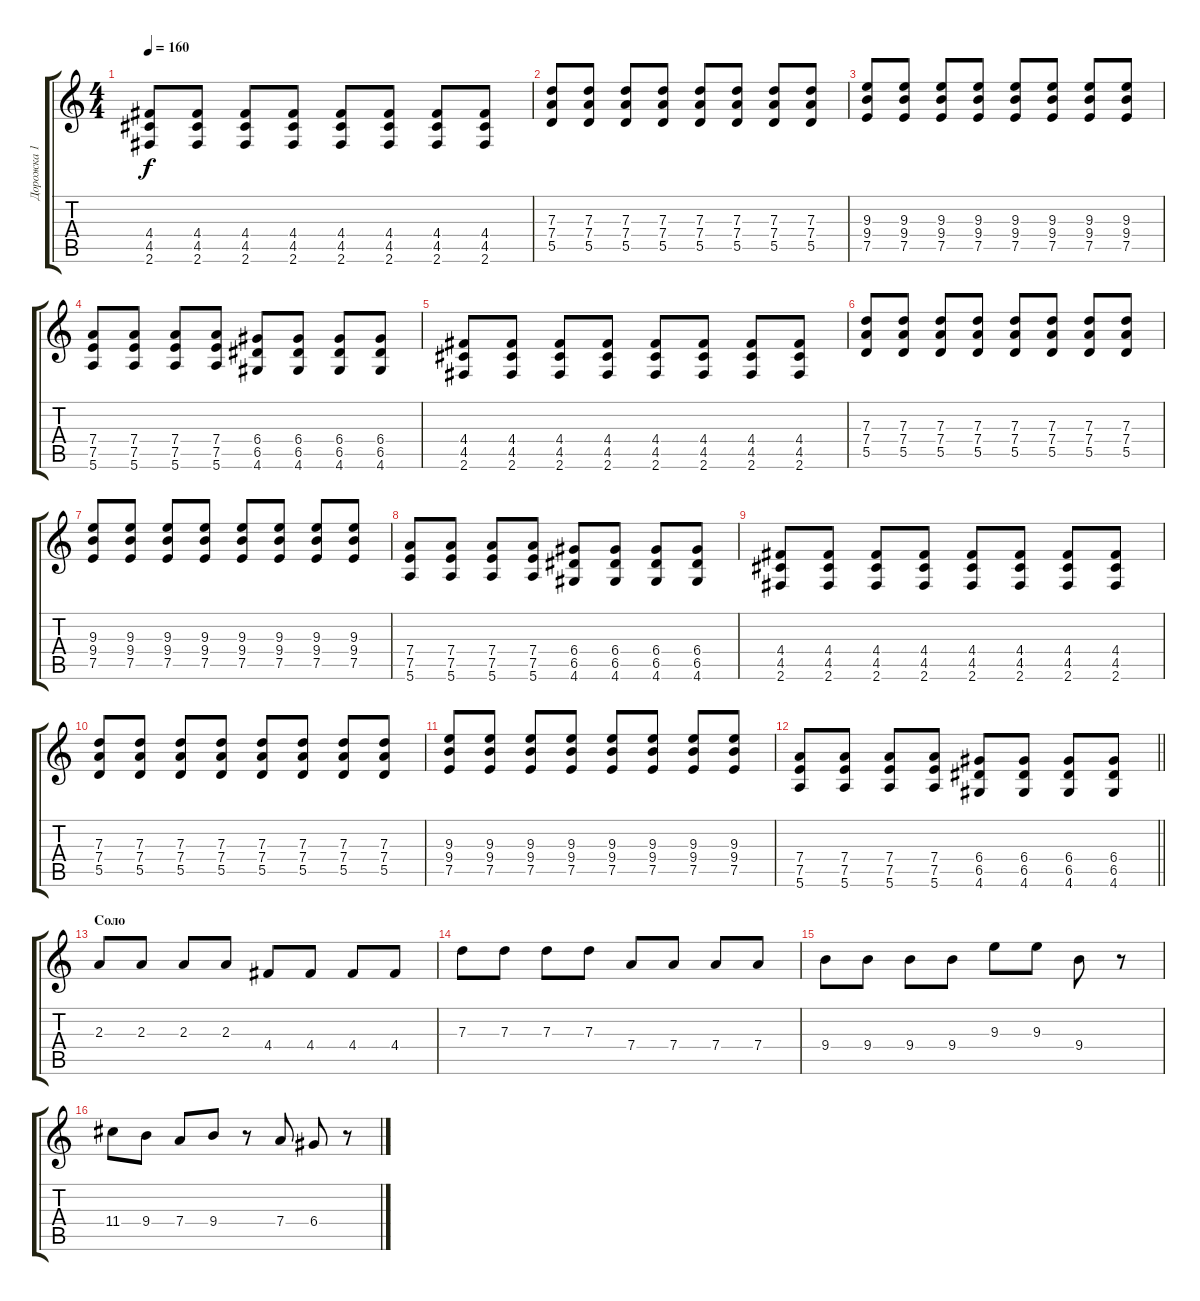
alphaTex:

\track ("Дорожка 1" "Дорожка 1") {instrument distortionguitar bank 71}
\staff {score tabs}
\tuning (E4 B3 G3 D3 A2 E2) {hide}
\ts (4 4)
\tempo 160
\clef g2
\ks c
(4.4 4.5 2.6).8{dy f} (4.4 4.5 2.6).8 (4.4 4.5 2.6).8 (4.4 4.5 2.6).8 (4.4 4.5 2.6).8 (4.4 4.5 2.6).8 (4.4 4.5 2.6).8 (4.4 4.5 2.6).8 |
(7.3 7.4 5.5).8 (7.3 7.4 5.5).8 (7.3 7.4 5.5).8 (7.3 7.4 5.5).8 (7.3 7.4 5.5).8 (7.3 7.4 5.5).8 (7.3 7.4 5.5).8 (7.3 7.4 5.5).8 |
(9.3 9.4 7.5).8 (9.3 9.4 7.5).8 (9.3 9.4 7.5).8 (9.3 9.4 7.5).8 (9.3 9.4 7.5).8 (9.3 9.4 7.5).8 (9.3 9.4 7.5).8 (9.3 9.4 7.5).8 |
(7.4 7.5 5.6).8 (7.4 7.5 5.6).8 (7.4 7.5 5.6).8 (7.4 7.5 5.6).8 (6.4 6.5 4.6).8 (6.4 6.5 4.6).8 (6.4 6.5 4.6).8 (6.4 6.5 4.6).8 |
(4.4 4.5 2.6).8 (4.4 4.5 2.6).8 (4.4 4.5 2.6).8 (4.4 4.5 2.6).8 (4.4 4.5 2.6).8 (4.4 4.5 2.6).8 (4.4 4.5 2.6).8 (4.4 4.5 2.6).8 |
(7.3 7.4 5.5).8 (7.3 7.4 5.5).8 (7.3 7.4 5.5).8 (7.3 7.4 5.5).8 (7.3 7.4 5.5).8 (7.3 7.4 5.5).8 (7.3 7.4 5.5).8 (7.3 7.4 5.5).8 |
(9.3 9.4 7.5).8 (9.3 9.4 7.5).8 (9.3 9.4 7.5).8 (9.3 9.4 7.5).8 (9.3 9.4 7.5).8 (9.3 9.4 7.5).8 (9.3 9.4 7.5).8 (9.3 9.4 7.5).8 |
(7.4 7.5 5.6).8 (7.4 7.5 5.6).8 (7.4 7.5 5.6).8 (7.4 7.5 5.6).8 (6.4 6.5 4.6).8 (6.4 6.5 4.6).8 (6.4 6.5 4.6).8 (6.4 6.5 4.6).8 |
(4.4 4.5 2.6).8 (4.4 4.5 2.6).8 (4.4 4.5 2.6).8 (4.4 4.5 2.6).8 (4.4 4.5 2.6).8 (4.4 4.5 2.6).8 (4.4 4.5 2.6).8 (4.4 4.5 2.6).8 |
(7.3 7.4 5.5).8 (7.3 7.4 5.5).8 (7.3 7.4 5.5).8 (7.3 7.4 5.5).8 (7.3 7.4 5.5).8 (7.3 7.4 5.5).8 (7.3 7.4 5.5).8 (7.3 7.4 5.5).8 |
(9.3 9.4 7.5).8 (9.3 9.4 7.5).8 (9.3 9.4 7.5).8 (9.3 9.4 7.5).8 (9.3 9.4 7.5).8 (9.3 9.4 7.5).8 (9.3 9.4 7.5).8 (9.3 9.4 7.5).8 |
\barLineRight lightlight
(7.4 7.5 5.6).8 (7.4 7.5 5.6).8 (7.4 7.5 5.6).8 (7.4 7.5 5.6).8 (6.4 6.5 4.6).8 (6.4 6.5 4.6).8 (6.4 6.5 4.6).8 (6.4 6.5 4.6).8 |
\section ("" "Соло")
2.3.8 2.3.8 2.3.8 2.3.8 4.4.8 4.4.8 4.4.8 4.4.8 |
7.3.8 7.3.8 7.3.8 7.3.8 7.4.8 7.4.8 7.4.8 7.4.8 |
9.4.8 9.4.8 9.4.8 9.4.8 9.3.8 9.3.8 9.4.8 r.8 |
11.4.8 9.4.8 7.4.8 9.4.8 r.8 7.4.8 6.4.8 r.8
